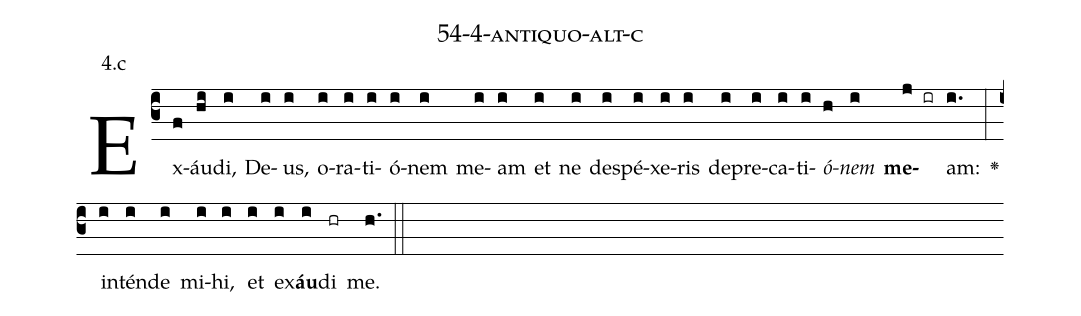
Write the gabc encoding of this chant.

name: 54-4-antiquo-alt-c;
annotation: 4.c;
%%
(c3)Ex(f)áu(hi)di,(i) De(i)us,(i) o(i)ra(i)ti(i)ó(i)nem(i) me(i)am(i) et(i) ne(i) de(i)spé(i)xe(i)ris(i) de(i)pre(i)ca(i)ti(i)<i>ó</i>(h)<i>nem</i>(i) <b>me</b>(j ir)am:(i.) <v>\greheightstar</v>(:) in(i)tén(i)de(i) mi(i)hi,(i) et(i) ex(i)<b>áu</b>(i)di(hr) me.(h.) (::)


%E(i) u(i) o(i) u(i) a(i) e.(h.) (::)
